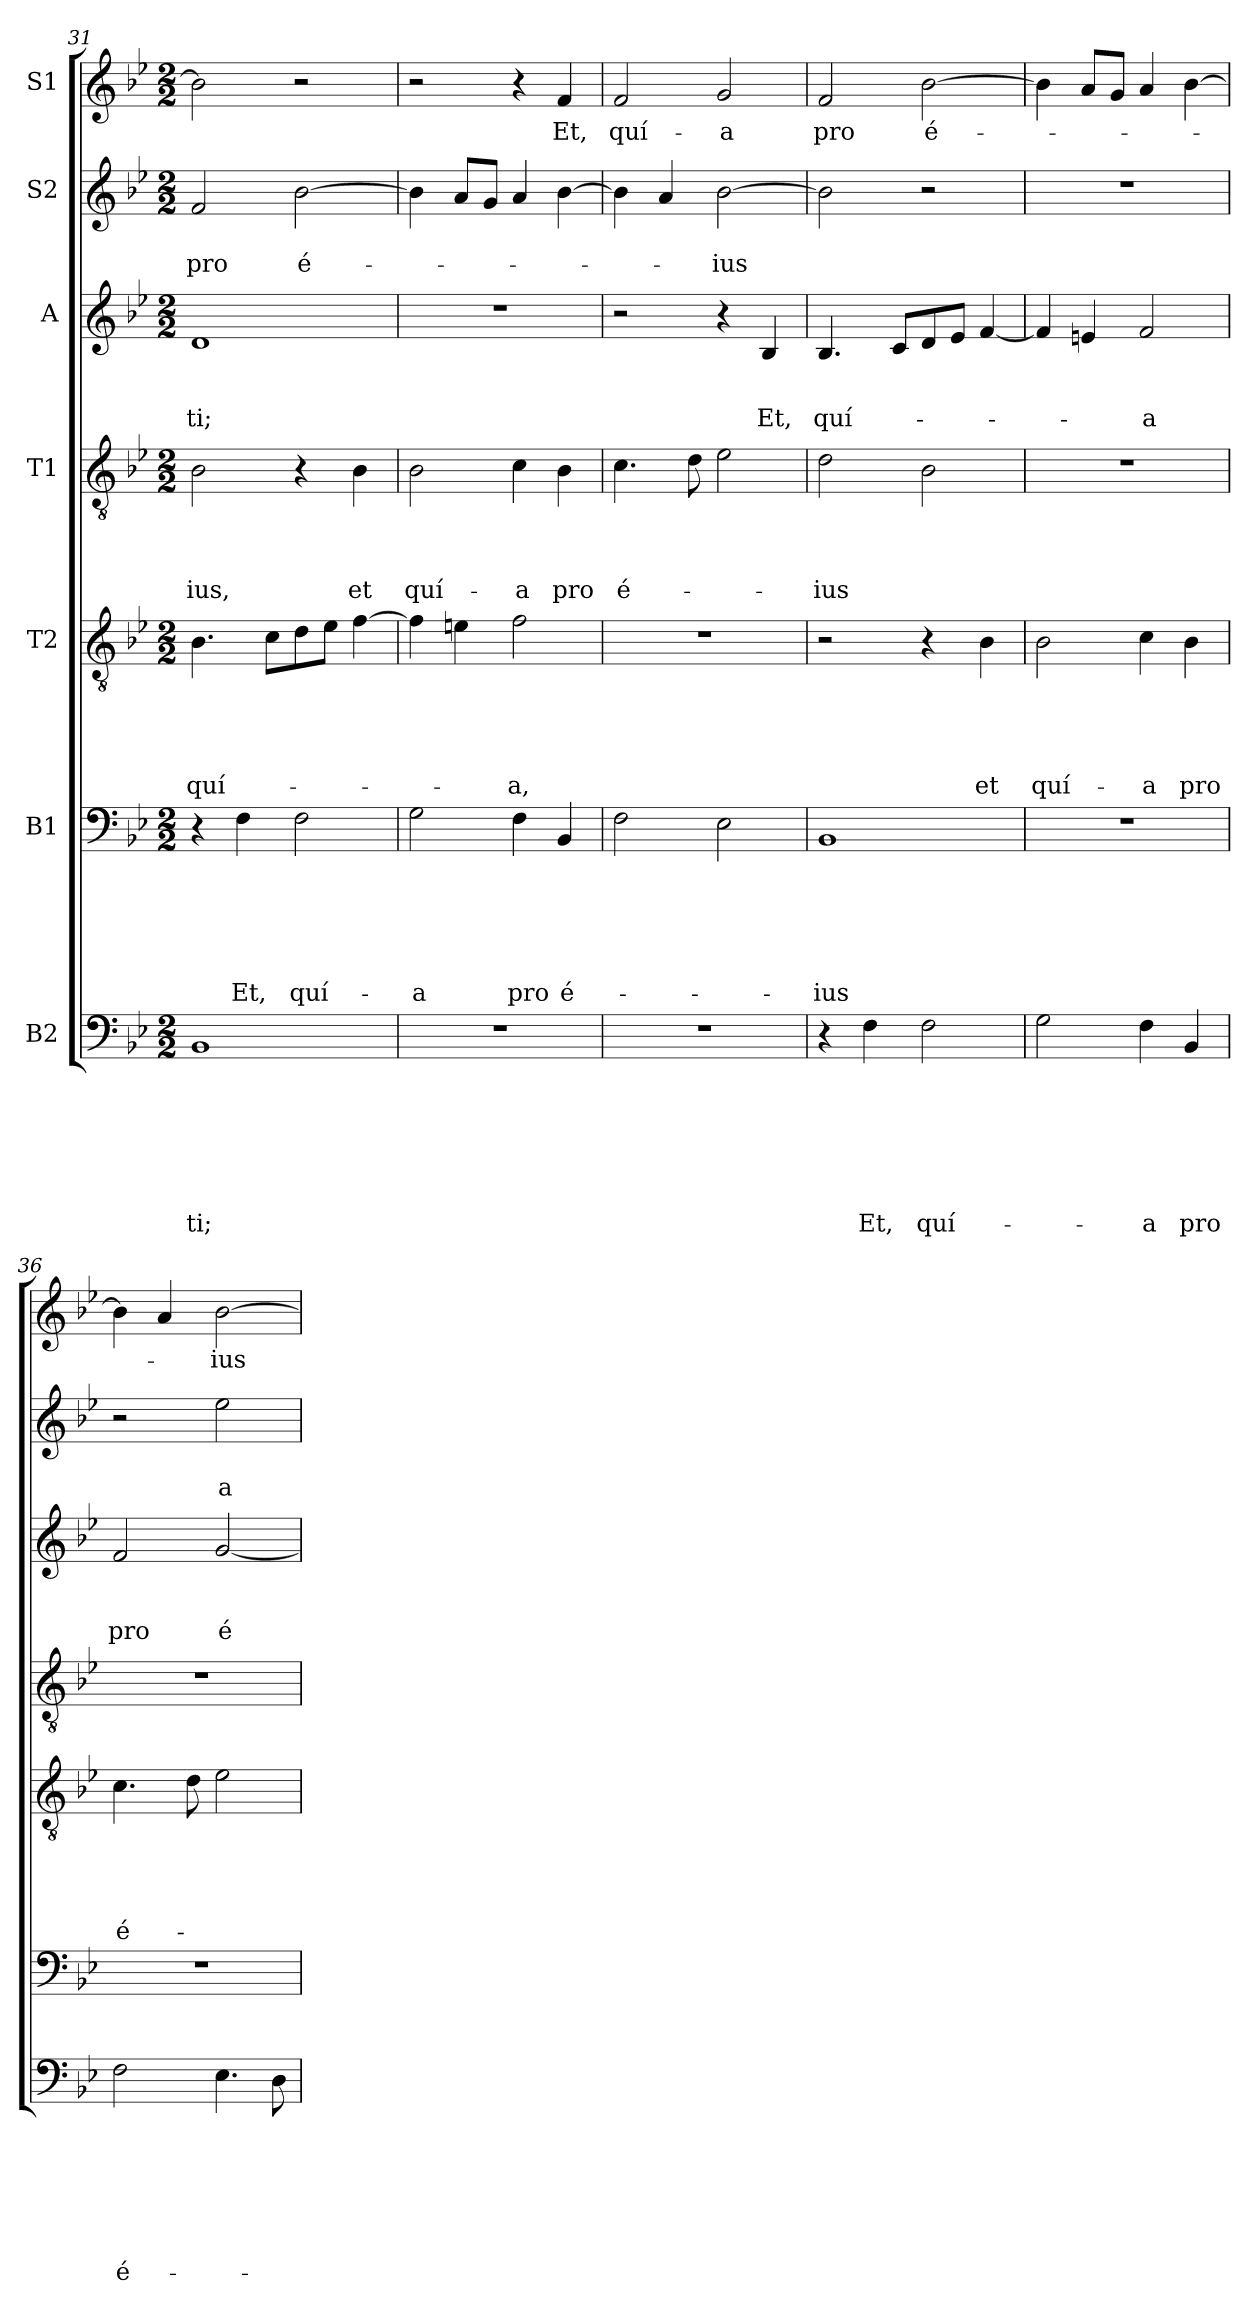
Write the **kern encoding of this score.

**kern	**text	**text	**text	**text	**text	**text	**text	**kern	**text	**text	**text	**text	**text	**text	**kern	**text	**text	**text	**text	**text	**kern	**text	**text	**text	**text	**kern	**text	**text	**text	**kern	**text	**text	**kern	**text
*part7	*part7	*part7	*part7	*part7	*part7	*part7	*part7	*part6	*part6	*part6	*part6	*part6	*part6	*part6	*part5	*part5	*part5	*part5	*part5	*part5	*part4	*part4	*part4	*part4	*part4	*part3	*part3	*part3	*part3	*part2	*part2	*part2	*part1	*part1
*staff7	*staff7	*staff7	*staff7	*staff7	*staff7	*staff7	*staff7	*staff6	*staff6	*staff6	*staff6	*staff6	*staff6	*staff6	*staff5	*staff5	*staff5	*staff5	*staff5	*staff5	*staff4	*staff4	*staff4	*staff4	*staff4	*staff3	*staff3	*staff3	*staff3	*staff2	*staff2	*staff2	*staff1	*staff1
*I"B2	*	*	*	*	*	*	*	*I"B1	*	*	*	*	*	*	*I"T2	*	*	*	*	*	*I"T1	*	*	*	*	*I"A	*	*	*	*I"S2	*	*	*I"S1	*
*clefF4	*	*	*	*	*	*	*	*clefF4	*	*	*	*	*	*	*clefGv2	*	*	*	*	*	*clefGv2	*	*	*	*	*clefG2	*	*	*	*clefG2	*	*	*clefG2	*
*k[b-e-]	*	*	*	*	*	*	*	*k[b-e-]	*	*	*	*	*	*	*k[b-e-]	*	*	*	*	*	*k[b-e-]	*	*	*	*	*k[b-e-]	*	*	*	*k[b-e-]	*	*	*k[b-e-]	*
*B-:	*	*	*	*	*	*	*	*B-:	*	*	*	*	*	*	*B-:	*	*	*	*	*	*B-:	*	*	*	*	*B-:	*	*	*	*B-:	*	*	*B-:	*
*M2/2	*	*	*	*	*	*	*	*M2/2	*	*	*	*	*	*	*M2/2	*	*	*	*	*	*M2/2	*	*	*	*	*M2/2	*	*	*	*M2/2	*	*	*M2/2	*
=31	=31	=31	=31	=31	=31	=31	=31	=31	=31	=31	=31	=31	=31	=31	=31	=31	=31	=31	=31	=31	=31	=31	=31	=31	=31	=31	=31	=31	=31	=31	=31	=31	=31	=31
!	!	!	!	!	!	!	!LO:LY:b	!	!	!	!	!	!	!	!	!	!	!	!	!LO:LY:b	!	!	!	!	!LO:LY:b	!	!	!	!LO:LY:b	!	!	!LO:LY:b	!	!
1BB-	.	.	.	.	.	.	-ti;	4r	.	.	.	.	.	.	4.B-\	.	.	.	.	quí-	2B-\	.	.	.	-ius,	1d	.	.	-ti;	2f/	.	pro	2b-\]	.
!	!	!	!	!	!	!	!	!	!	!	!	!	!	!LO:LY:b	!	!	!	!	!	!	!	!	!	!	!	!	!	!	!	!	!	!	!	!
.	.	.	.	.	.	.	.	4F\	.	.	.	.	.	Et,	.	.	.	.	.	.	.	.	.	.	.	.	.	.	.	.	.	.	.	.
.	.	.	.	.	.	.	.	.	.	.	.	.	.	.	8c\L	.	.	.	.	.	.	.	.	.	.	.	.	.	.	.	.	.	.	.
!	!	!	!	!	!	!	!	!	!	!	!	!	!	!LO:LY:b	!	!	!	!	!	!	!	!	!	!	!	!	!	!	!	!	!	!LO:LY:b	!	!
.	.	.	.	.	.	.	.	2F\	.	.	.	.	.	quí-	8d\	.	.	.	.	.	4r	.	.	.	.	.	.	.	.	[2b-\	.	é-	2r	.
.	.	.	.	.	.	.	.	.	.	.	.	.	.	.	8e-\J	.	.	.	.	.	.	.	.	.	.	.	.	.	.	.	.	.	.	.
!	!	!	!	!	!	!	!	!	!	!	!	!	!	!	!	!	!	!	!	!	!	!	!	!	!LO:LY:b	!	!	!	!	!	!	!	!	!
.	.	.	.	.	.	.	.	.	.	.	.	.	.	.	[4f\	.	.	.	.	.	4B-\	.	.	.	et	.	.	.	.	.	.	.	.	.
!!LO:PB:g=z
=32	=32	=32	=32	=32	=32	=32	=32	=32	=32	=32	=32	=32	=32	=32	=32	=32	=32	=32	=32	=32	=32	=32	=32	=32	=32	=32	=32	=32	=32	=32	=32	=32	=32	=32
!	!	!	!	!	!	!	!	!	!	!	!	!	!	!LO:LY:b	!	!	!	!	!	!	!	!	!	!	!LO:LY:b	!	!	!	!	!	!	!	!	!
1r	.	.	.	.	.	.	.	2G\	.	.	.	.	.	-a	4f\]	.	.	.	.	.	2B-\	.	.	.	quí-	1r	.	.	.	4b-\]	.	.	2r	.
.	.	.	.	.	.	.	.	.	.	.	.	.	.	.	4eni\	.	.	.	.	.	.	.	.	.	.	.	.	.	.	8a/L	.	.	.	.
.	.	.	.	.	.	.	.	.	.	.	.	.	.	.	.	.	.	.	.	.	.	.	.	.	.	.	.	.	.	8g/J	.	.	.	.
!	!	!	!	!	!	!	!	!	!	!	!	!	!	!LO:LY:b	!	!	!	!	!	!LO:LY:b	!	!	!	!	!LO:LY:b	!	!	!	!	!	!	!	!	!
.	.	.	.	.	.	.	.	4F\	.	.	.	.	.	pro	2f\	.	.	.	.	-a,	4c\	.	.	.	-a	.	.	.	.	4a/	.	.	4r	.
!	!	!	!	!	!	!	!	!	!	!	!	!	!	!LO:LY:b	!	!	!	!	!	!	!	!	!	!	!LO:LY:b	!	!	!	!	!	!	!	!	!LO:LY:b
.	.	.	.	.	.	.	.	4BB-/	.	.	.	.	.	é-	.	.	.	.	.	.	4B-\	.	.	.	pro	.	.	.	.	[4b-\	.	.	4f/	Et,
=33	=33	=33	=33	=33	=33	=33	=33	=33	=33	=33	=33	=33	=33	=33	=33	=33	=33	=33	=33	=33	=33	=33	=33	=33	=33	=33	=33	=33	=33	=33	=33	=33	=33	=33
!	!	!	!	!	!	!	!	!	!	!	!	!	!	!	!	!	!	!	!	!	!	!	!	!	!LO:LY:b	!	!	!	!	!	!	!	!	!LO:LY:b
1r	.	.	.	.	.	.	.	2F\	.	.	.	.	.	.	1r	.	.	.	.	.	4.c\	.	.	.	é-	2r	.	.	.	4b-\]	.	.	2f/	quí-
.	.	.	.	.	.	.	.	.	.	.	.	.	.	.	.	.	.	.	.	.	.	.	.	.	.	.	.	.	.	4a/	.	.	.	.
.	.	.	.	.	.	.	.	.	.	.	.	.	.	.	.	.	.	.	.	.	8d\	.	.	.	.	.	.	.	.	.	.	.	.	.
!	!	!	!	!	!	!	!	!	!	!	!	!	!	!	!	!	!	!	!	!	!	!	!	!	!	!	!	!	!	!	!	!LO:LY:b	!	!LO:LY:b
.	.	.	.	.	.	.	.	2E-\	.	.	.	.	.	.	.	.	.	.	.	.	2e-\	.	.	.	.	4r	.	.	.	[2b-\	.	-ius	2g/	-a
!	!	!	!	!	!	!	!	!	!	!	!	!	!	!	!	!	!	!	!	!	!	!	!	!	!	!	!	!	!LO:LY:b	!	!	!	!	!
.	.	.	.	.	.	.	.	.	.	.	.	.	.	.	.	.	.	.	.	.	.	.	.	.	.	4B-/	.	.	Et,	.	.	.	.	.
=34	=34	=34	=34	=34	=34	=34	=34	=34	=34	=34	=34	=34	=34	=34	=34	=34	=34	=34	=34	=34	=34	=34	=34	=34	=34	=34	=34	=34	=34	=34	=34	=34	=34	=34
!	!	!	!	!	!	!	!	!	!	!	!	!	!	!LO:LY:b	!	!	!	!	!	!	!	!	!	!	!LO:LY:b	!	!	!	!LO:LY:b	!	!	!	!	!LO:LY:b
4r	.	.	.	.	.	.	.	1BB-	.	.	.	.	.	-ius	2r	.	.	.	.	.	2d\	.	.	.	-ius	4.B-/	.	.	quí-	2b-\]	.	.	2f/	pro
!	!	!	!	!	!	!	!LO:LY:b	!	!	!	!	!	!	!	!	!	!	!	!	!	!	!	!	!	!	!	!	!	!	!	!	!	!	!
4F\	.	.	.	.	.	.	Et,	.	.	.	.	.	.	.	.	.	.	.	.	.	.	.	.	.	.	.	.	.	.	.	.	.	.	.
.	.	.	.	.	.	.	.	.	.	.	.	.	.	.	.	.	.	.	.	.	.	.	.	.	.	8c/L	.	.	.	.	.	.	.	.
!	!	!	!	!	!	!	!LO:LY:b	!	!	!	!	!	!	!	!	!	!	!	!	!	!	!	!	!	!	!	!	!	!	!	!	!	!	!LO:LY:b
2F\	.	.	.	.	.	.	quí-	.	.	.	.	.	.	.	4r	.	.	.	.	.	2B-\	.	.	.	.	8d/	.	.	.	2r	.	.	[2b-\	é-
.	.	.	.	.	.	.	.	.	.	.	.	.	.	.	.	.	.	.	.	.	.	.	.	.	.	8e-/J	.	.	.	.	.	.	.	.
!	!	!	!	!	!	!	!	!	!	!	!	!	!	!	!	!	!	!	!	!LO:LY:b	!	!	!	!	!	!	!	!	!	!	!	!	!	!
.	.	.	.	.	.	.	.	.	.	.	.	.	.	.	4B-\	.	.	.	.	et	.	.	.	.	.	[4f/	.	.	.	.	.	.	.	.
=35	=35	=35	=35	=35	=35	=35	=35	=35	=35	=35	=35	=35	=35	=35	=35	=35	=35	=35	=35	=35	=35	=35	=35	=35	=35	=35	=35	=35	=35	=35	=35	=35	=35	=35
!	!	!	!	!	!	!	!	!	!	!	!	!	!	!	!	!	!	!	!	!LO:LY:b	!	!	!	!	!	!	!	!	!	!	!	!	!	!
2G\	.	.	.	.	.	.	.	1r	.	.	.	.	.	.	2B-\	.	.	.	.	quí-	1r	.	.	.	.	4f/]	.	.	.	1r	.	.	4b-\]	.
.	.	.	.	.	.	.	.	.	.	.	.	.	.	.	.	.	.	.	.	.	.	.	.	.	.	4eni/	.	.	.	.	.	.	8a/L	.
.	.	.	.	.	.	.	.	.	.	.	.	.	.	.	.	.	.	.	.	.	.	.	.	.	.	.	.	.	.	.	.	.	8g/J	.
!	!	!	!	!	!	!	!LO:LY:b	!	!	!	!	!	!	!	!	!	!	!	!	!LO:LY:b	!	!	!	!	!	!	!	!	!LO:LY:b	!	!	!	!	!
4F\	.	.	.	.	.	.	-a	.	.	.	.	.	.	.	4c\	.	.	.	.	-a	.	.	.	.	.	2f/	.	.	-a	.	.	.	4a/	.
!	!	!	!	!	!	!	!LO:LY:b	!	!	!	!	!	!	!	!	!	!	!	!	!LO:LY:b	!	!	!	!	!	!	!	!	!	!	!	!	!	!
4BB-/	.	.	.	.	.	.	pro	.	.	.	.	.	.	.	4B-\	.	.	.	.	pro	.	.	.	.	.	.	.	.	.	.	.	.	[4b-\	.
=36	=36	=36	=36	=36	=36	=36	=36	=36	=36	=36	=36	=36	=36	=36	=36	=36	=36	=36	=36	=36	=36	=36	=36	=36	=36	=36	=36	=36	=36	=36	=36	=36	=36	=36
!	!	!	!	!	!	!	!LO:LY:b	!	!	!	!	!	!	!	!	!	!	!	!	!LO:LY:b	!	!	!	!	!	!	!	!	!LO:LY:b	!	!	!	!	!
2F\	.	.	.	.	.	.	é-	1r	.	.	.	.	.	.	4.c\	.	.	.	.	é-	1r	.	.	.	.	2f/	.	.	pro	2r	.	.	4b-\]	.
.	.	.	.	.	.	.	.	.	.	.	.	.	.	.	.	.	.	.	.	.	.	.	.	.	.	.	.	.	.	.	.	.	4a/	.
.	.	.	.	.	.	.	.	.	.	.	.	.	.	.	8d\	.	.	.	.	.	.	.	.	.	.	.	.	.	.	.	.	.	.	.
!	!	!	!	!	!	!	!	!	!	!	!	!	!	!	!	!	!	!	!	!	!	!	!	!	!	!	!	!	!LO:LY:b	!	!	!LO:LY:b	!	!LO:LY:b
4.E-\	.	.	.	.	.	.	.	.	.	.	.	.	.	.	2e-\	.	.	.	.	.	.	.	.	.	.	[2g/	.	.	é-	2ee-\	.	a-	[2b-\	-ius
8D\	.	.	.	.	.	.	.	.	.	.	.	.	.	.	.	.	.	.	.	.	.	.	.	.	.	.	.	.	.	.	.	.	.	.
=	=	=	=	=	=	=	=	=	=	=	=	=	=	=	=	=	=	=	=	=	=	=	=	=	=	=	=	=	=	=	=	=	=	=
*-	*-	*-	*-	*-	*-	*-	*-	*-	*-	*-	*-	*-	*-	*-	*-	*-	*-	*-	*-	*-	*-	*-	*-	*-	*-	*-	*-	*-	*-	*-	*-	*-	*-	*-
